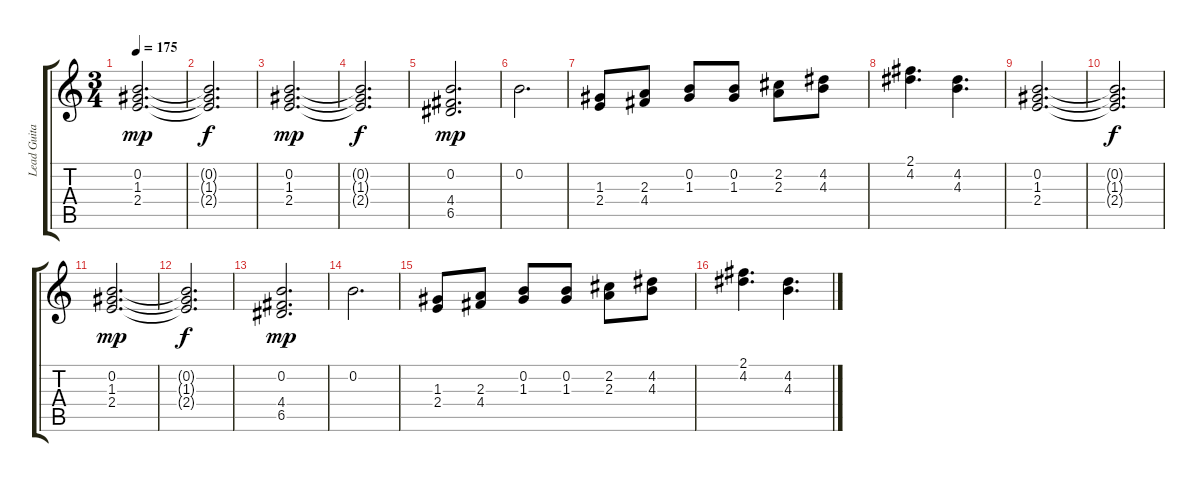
\track ("Lead Guitar" "Lead Guita") {instrument distortionguitar}
\staff {score tabs}
\tuning (E4 B3 G3 D3 A2 E2) {hide}
\ts (3 4)
\tempo 175
\clef g2
\ks c
(0.2 1.3 2.4).2{d dy mp} |
(0.2{t} 1.3{t} 2.4{t}).2{d dy f} |
(0.2 1.3 2.4).2{d dy mp} |
(0.2{t} 1.3{t} 2.4{t}).2{d dy f} |
(0.2 4.4 6.5).2{d dy mp} |
0.2.2{d} |
(1.3 2.4).8 (2.3 4.4).8 (0.2 1.3).8 (0.2 1.3).8 (2.2 2.3).8 (4.2 4.3).8 |
(2.1 4.2).4{d} (4.2 4.3).4{d} |
(0.2 1.3 2.4).2{d} |
(0.2{t} 1.3{t} 2.4{t}).2{d dy f} |
(0.2 1.3 2.4).2{d dy mp} |
(0.2{t} 1.3{t} 2.4{t}).2{d dy f} |
(0.2 4.4 6.5).2{d dy mp} |
0.2.2{d} |
(1.3 2.4).8 (2.3 4.4).8 (0.2 1.3).8 (0.2 1.3).8 (2.2 2.3).8 (4.2 4.3).8 |
(2.1 4.2).4{d} (4.2 4.3).4{d}
